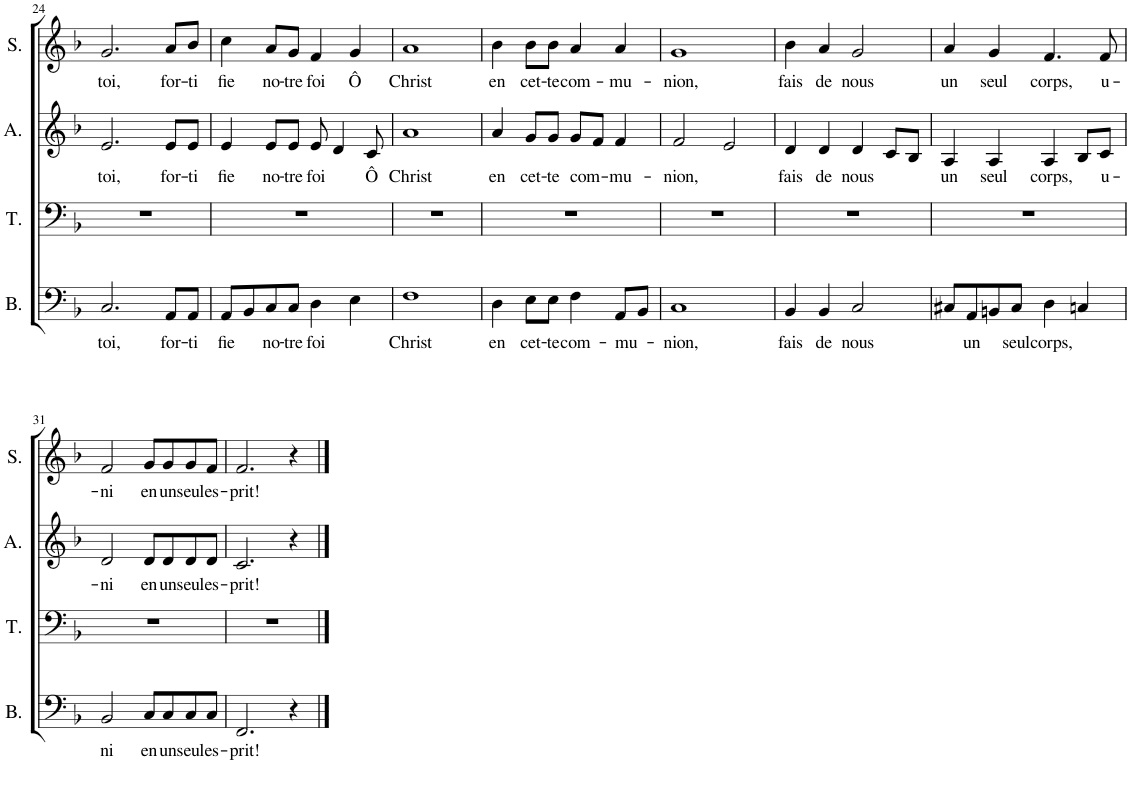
**kern	**text	**kern	**kern	**text	**kern	**text
*part4	*part4	*part3	*part2	*part2	*part1	*part1
*staff4	*staff4	*staff3	*staff2	*staff2	*staff1	*staff1
*I"Bass	*	*I"Tenor	*I"Alto	*	*I"Soprano	*
*I'B.	*	*I'T.	*I'A.	*	*I'S.	*
!!LO:PB:g=z
*clefF4	*	*clefF4	*clefG2	*	*clefG2	*
*k[b-]	*	*k[b-]	*k[b-]	*	*k[b-]	*
*M4/4	*	*M4/4	*M4/4	*	*M4/4	*
*met(c)	*	*met(c)	*met(c)	*	*met(c)	*
=24	=24	=24	=24	=24	=24	=24
!	!LO:LY:b	!	!	!LO:LY:b	!	!LO:LY:b
2.C/	toi,	1r	2.e/	toi,	2.g/	toi,
!	!LO:LY:b	!	!	!LO:LY:b	!	!LO:LY:b
8AA/L	for-	.	8e/L	for-	8a/L	for-
!	!LO:LY:b	!	!	!LO:LY:b	!	!LO:LY:b
8AA/J	-ti	.	8e/J	-ti	8b-/J	-ti
=25	=25	=25	=25	=25	=25	=25
!	!LO:LY:b	!	!	!LO:LY:b	!	!LO:LY:b
8AA/L	fie	1r	4e/	fie	4cc\	fie
8BB-/	.	.	.	.	.	.
!	!LO:LY:b	!	!	!LO:LY:b	!	!LO:LY:b
8C/	no-	.	8e/L	no-	8a/L	no-
!	!LO:LY:b	!	!	!LO:LY:b	!	!LO:LY:b
8C/J	-tre	.	8e/J	-tre	8g/J	-tre
!	!LO:LY:b	!	!	!LO:LY:b	!	!LO:LY:b
4D\	foi	.	8e/	foi	4f/	foi
.	.	.	4d/	.	.	.
!	!	!	!	!	!	!LO:LY:b
4E\	.	.	.	.	4g/	Ô
!	!	!	!	!LO:LY:b	!	!
.	.	.	8c/	Ô	.	.
=26	=26	=26	=26	=26	=26	=26
!	!LO:LY:b	!	!	!LO:LY:b	!	!LO:LY:b
1F	Christ	1r	1a	Christ	1a	Christ
=27	=27	=27	=27	=27	=27	=27
!	!LO:LY:b	!	!	!LO:LY:b	!	!LO:LY:b
4D\	en	1r	4a/	en	4b-\	en
!	!LO:LY:b	!	!	!LO:LY:b	!	!LO:LY:b
8E\L	cet-	.	8g/L	cet-	8b-\L	cet-
!	!LO:LY:b	!	!	!LO:LY:b	!	!LO:LY:b
8E\J	-te	.	8g/J	-te	8b-\J	-te
!	!LO:LY:b	!	!	!LO:LY:b	!	!LO:LY:b
4F\	com-	.	8g/L	com-	4a/	com-
.	.	.	8f/J	.	.	.
!	!LO:LY:b	!	!	!LO:LY:b	!	!LO:LY:b
8AA/L	-mu-	.	4f/	-mu-	4a/	-mu-
8BB-/J	.	.	.	.	.	.
=28	=28	=28	=28	=28	=28	=28
!	!LO:LY:b	!	!	!LO:LY:b	!	!LO:LY:b
1C	-nion,	1r	2f/	-nion,	1g	-nion,
.	.	.	2e/	.	.	.
=29	=29	=29	=29	=29	=29	=29
!	!LO:LY:b	!	!	!LO:LY:b	!	!LO:LY:b
4BB-/	fais	1r	4d/	fais	4b-\	fais
!	!LO:LY:b	!	!	!LO:LY:b	!	!LO:LY:b
4BB-/	de	.	4d/	de	4a/	de
!	!LO:LY:b	!	!	!LO:LY:b	!	!LO:LY:b
2C/	nous	.	4d/	nous	2g/	nous
.	.	.	8c/L	.	.	.
.	.	.	8B-/J	.	.	.
=30	=30	=30	=30	=30	=30	=30
!	!	!	!	!LO:LY:b	!	!LO:LY:b
8C#X/L	.	1r	4A/	un	4a/	un
!	!LO:LY:b	!	!	!	!	!
8AA/	un	.	.	.	.	.
!	!	!	!	!LO:LY:b	!	!LO:LY:b
8BBn/	.	.	4A/	seul	4g/	seul
!	!LO:LY:b	!	!	!	!	!
8C#/J	seul	.	.	.	.	.
!	!LO:LY:b	!	!	!LO:LY:b	!	!LO:LY:b
4D\	corps,	.	4A/	corps,	4.f/	corps,
4Cn/	.	.	8B-/L	.	.	.
!	!	!	!	!LO:LY:b	!	!LO:LY:b
.	.	.	8c/J	u-	8f/	u-
!!LO:LB:g=z
=31	=31	=31	=31	=31	=31	=31
!	!LO:LY:b	!	!	!LO:LY:b	!	!LO:LY:b
2BB-/	-ni	1r	2d/	-ni	2f/	-ni
!	!LO:LY:b	!	!	!LO:LY:b	!	!LO:LY:b
8C/L	en	.	8d/L	en	8g/L	en
!	!LO:LY:b	!	!	!LO:LY:b	!	!LO:LY:b
8C/	un	.	8d/	un	8g/	un
!	!LO:LY:b	!	!	!LO:LY:b	!	!LO:LY:b
8C/	seul	.	8d/	seul	8g/	seul
!	!LO:LY:b	!	!	!LO:LY:b	!	!LO:LY:b
8C/J	es-	.	8d/J	es-	8f/J	es-
=32	=32	=32	=32	=32	=32	=32
!	!LO:LY:b	!	!	!LO:LY:b	!	!LO:LY:b
2.FF/	-prit!	1r	2.c/	-prit!	2.f/	-prit!
4r	.	.	4r	.	4r	.
==	==	==	==	==	==	==
*-	*-	*-	*-	*-	*-	*-
